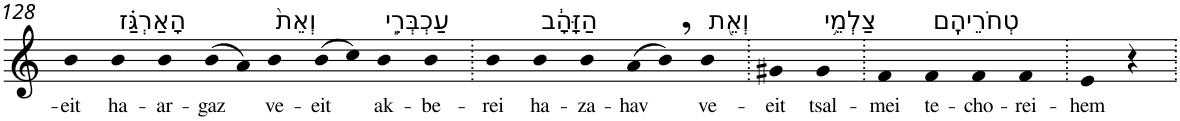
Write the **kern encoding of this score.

**kern	**text
*part1	*part1
*staff1	*staff1
*I"Piano	*
*I'Pno	*
!!LO:PB:g=z
*clefG2	*
*k[]	*
=128	=128
!	!LO:LY:b
4b	-eit
!LO:TX:a:t=הָאַרְגַּ֗ז	!
!	!LO:LY:b
4b	ha-
!	!LO:LY:b
4b	-ar-
!	!LO:LY:b
(>8b	-gaz
8a)	.
!LO:TX:a:t=וְאֵת֙	!
!	!LO:LY:b
4b	ve-
!	!LO:LY:b
(>8b	-eit
8cc)	.
!LO:TX:a:t=עַכְבְּרֵ֣י	!
!	!LO:LY:b
4b	ak-
!	!LO:LY:b
4b	-be-
=129.	=129.
!	!LO:LY:b
4b	-rei
!LO:TX:a:t=הַזָּהָ֔ב	!
!	!LO:LY:b
4b	ha-
!	!LO:LY:b
4b	-za-
!	!LO:LY:b
(>8a	-hav
8b,)	.
!LO:TX:a:t=וְאֵ֖ת	!
!	!LO:LY:b
4b	ve-
=130.	=130.
!	!LO:LY:b
4g#X	-eit
!LO:TX:a:t=צַלְמֵ֥י	!
!	!LO:LY:b
4g#	tsal-
=131.	=131.
!	!LO:LY:b
4f	-mei
!LO:TX:a:t=טְחֹרֵיהֶֽם	!
!	!LO:LY:b
4f	te-
!	!LO:LY:b
4f	-cho-
!	!LO:LY:b
4f	-rei-
=132.	=132.
!	!LO:LY:b
4e	-hem
4r	.
=.	=.
*-	*-
